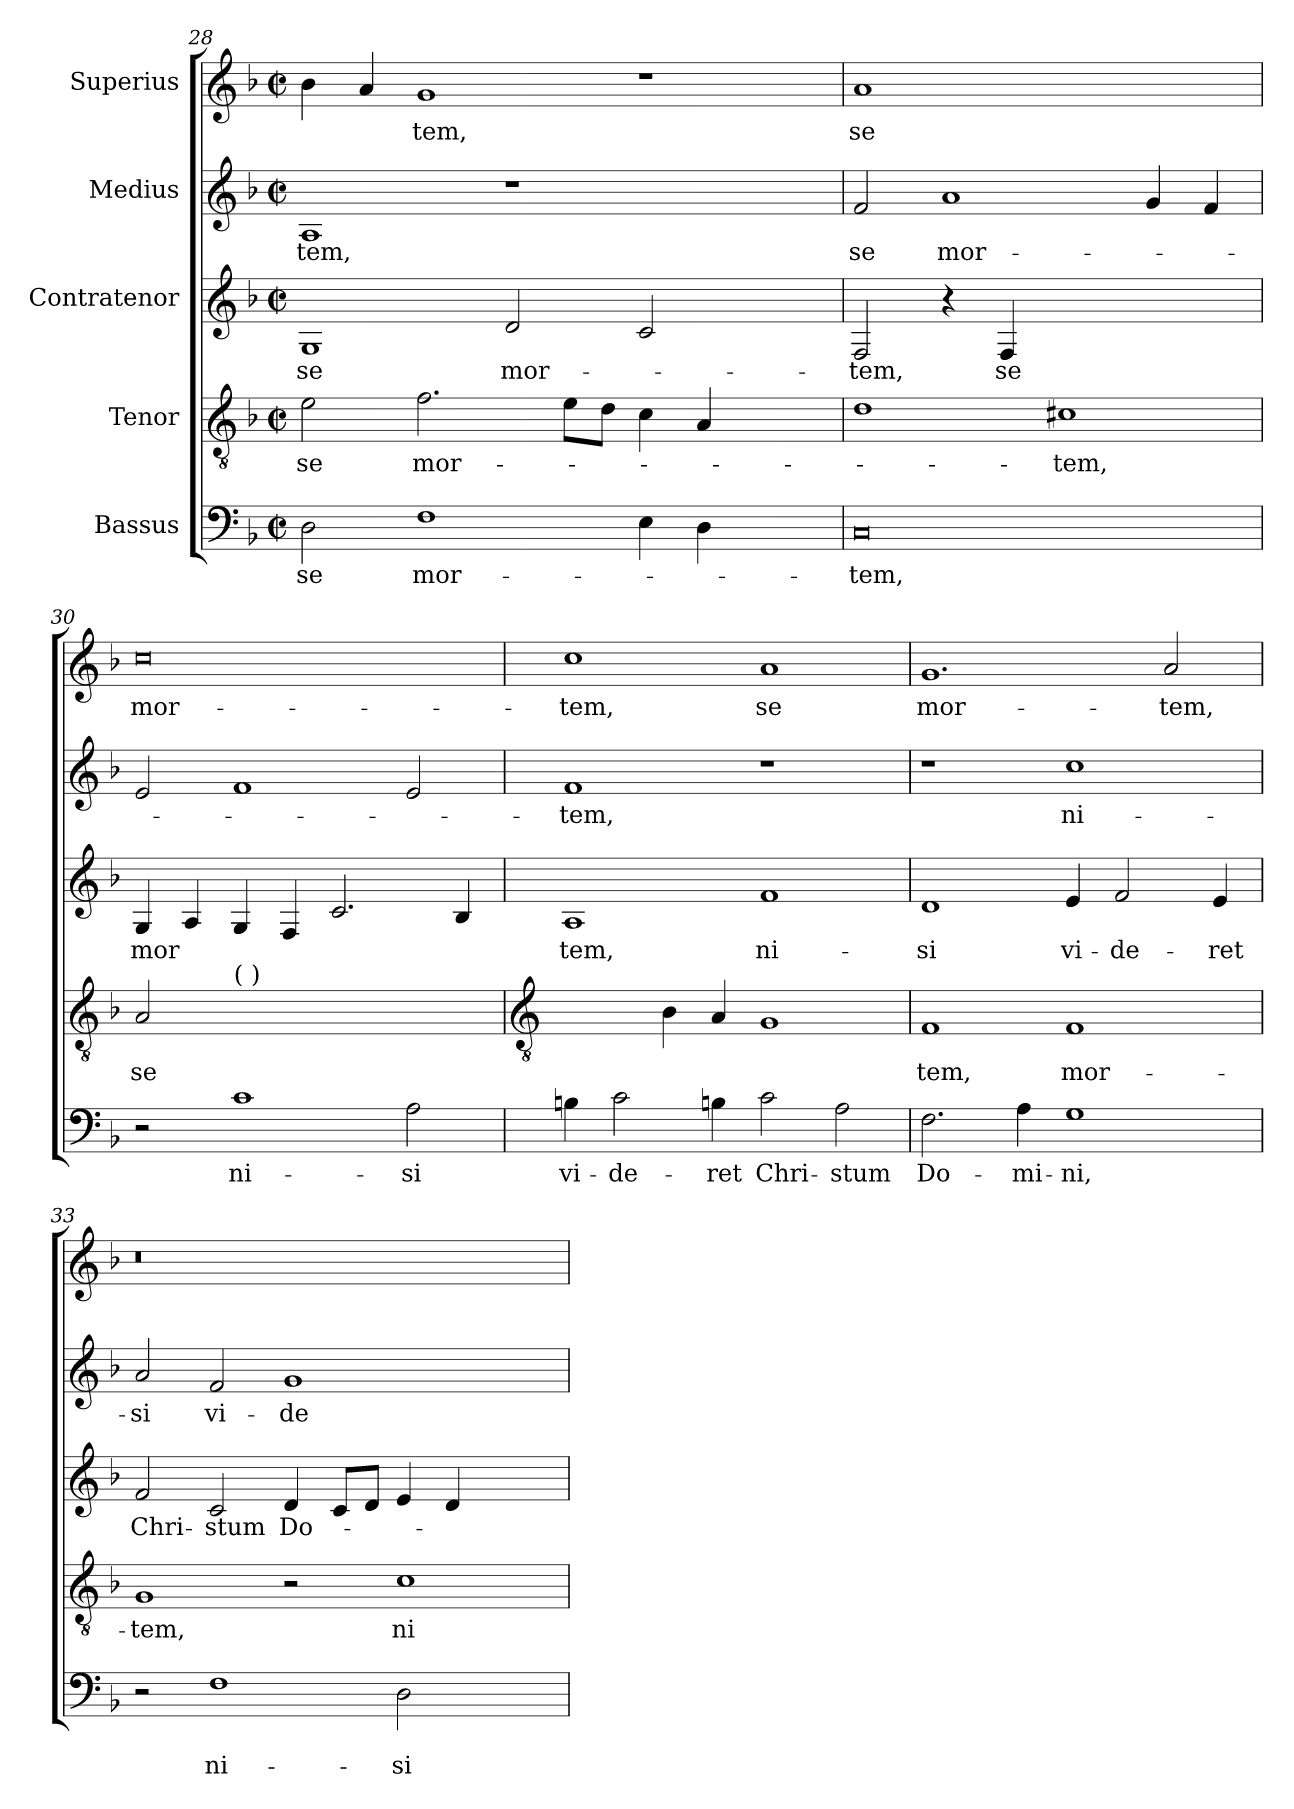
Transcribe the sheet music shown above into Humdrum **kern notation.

**kern	**text	**text	**kern	**text	**kern	**text	**kern	**text	**kern	**text
*part5	*part5	*part5	*part4	*part4	*part3	*part3	*part2	*part2	*part1	*part1
*staff5	*staff5	*staff5	*staff4	*staff4	*staff3	*staff3	*staff2	*staff2	*staff1	*staff1
*I"Bassus	*	*	*I"Tenor	*	*I"Contratenor	*	*I"Medius	*	*I"Superius	*
*clefF4	*	*	*clefGv2	*	*clefG2	*	*clefG2	*	*clefG2	*
*k[b-]	*	*	*k[b-]	*	*k[b-]	*	*k[b-]	*	*k[b-]	*
*F:	*	*	*F:	*	*F:	*	*F:	*	*F:	*
*M4/2	*	*	*M4/2	*	*M4/2	*	*M4/2	*	*M4/2	*
*met(c|)	*	*	*met(c|)	*	*met(c|)	*	*met(c|)	*	*met(c|)	*
=28A	=28A	=28A	=28A	=28A	=28A	=28A	=28A	=28A	=28A	=28A
!	!LO:LY:b	!	!	!LO:LY:b	!	!LO:LY:b	!	!LO:LY:b	!	!
*	*	*	*	*	*	*	*	*	*^	*
2D	se	.	2e	se	1G	se	1A	-tem,	4b-	1ryy	.
.	.	.	.	.	.	.	.	.	4a	.	.
!	!LO:LY:b	!	!	!LO:LY:b	!	!	!	!	!	!	!LO:LY:b
1F	mor-	.	2.f	mor-	.	.	.	.	1g	.	-tem,
!	!	!	!	!	!	!LO:LY:b	!	!	!	!	!
.	.	.	.	.	2d	mor-	1r	.	.	2ryy	.
.	.	.	8eL	.	.	.	.	.	.	.	.
.	.	.	8dJ	.	.	.	.	.	.	.	.
4E	.	.	4c	.	2c	.	.	.	1r	4ryy	.
4D	.	.	4A	.	.	.	.	.	.	4ryy	.
2ryy	.	.	2ryy	.	2ryy	.	2ryy	.	.	2ryy	.
!!LO:LB:g=z	!!
=29A	=29A	=29A	=29A	=29A	=29A	=29A	=29A	=29A	=29A	=29A	=29A
!	!LO:LY:b	!	!	!	!	!LO:LY:b	!	!LO:LY:b	!	!	!LO:LY:b
0C	-tem,	.	1d	.	2F	-tem,	2f	se	1a	1ryy	se
!	!	!	!	!	!	!	!	!LO:LY:b	!	!	!
.	.	.	.	.	4r	.	1a	mor-	.	.	.
!	!	!	!	!	!	!LO:LY:b	!	!	!	!	!
.	.	.	.	.	4F	se	.	.	.	.	.
!	!	!	!	!LO:LY:b	!	!	!	!	!	!	!
.	.	.	1c#X	-tem,	1ryy	.	.	.	1ryy	1ryy	.
.	.	.	.	.	.	.	4g	.	.	.	.
.	.	.	.	.	.	.	4f	.	.	.	.
*	*	*	*	*	*	*	*	*	*v	*v	*
!!LO:LB:g=z
=30	=30	=30	=30	=30	=30	=30	=30	=30	=30	=30
!	!	!	!	!LO:LY:b	!	!LO:LY:b	!	!	!	!LO:LY:b
2r	.	.	2A	se	4G	mor	2e	.	0cc	mor-
.	.	.	.	.	4A	.	.	.	.	.
!	!	!	!LO:TX:a:t=(  )	!	!	!	!	!	!	!
!	!LO:LY:b	!	!	!LO:LY:b	!	!	!	!	!	!
1c	ni-	.	[1cyy	mor-	4G	.	1f	.	.	.
.	.	.	.	.	4F	.	.	.	.	.
.	.	.	.	.	2.c	.	.	.	.	.
!	!LO:LY:b	!	!	!	!	!	!	!	!	!
2A	-si	.	2ryy	.	.	.	2e	.	.	.
.	.	.	.	.	4B-	.	.	.	.	.
!!LO:LB:g=z
=31	=31	=31	=31	=31	=31	=31	=31	=31	=31	=31
*	*	*	*clefGv2	*	*	*	*	*	*	*
!	!LO:LY:b	!	!	!	!	!LO:LY:b	!	!LO:LY:b	!	!LO:LY:b
4Bn	vi-	.	2cyy]	.	1A	tem,	1f	-tem,	1cc	-tem,
!	!LO:LY:b	!	!	!	!	!	!	!	!	!
2c	-de-	.	.	.	.	.	.	.	.	.
.	.	.	4B-	.	.	.	.	.	.	.
!	!LO:LY:b	!	!	!	!	!	!	!	!	!
4Bn	-ret	.	4A	.	.	.	.	.	.	.
!	!LO:LY:b	!	!	!	!	!LO:LY:b	!	!	!	!LO:LY:b
2c	Chri-	.	1G	.	1f	ni-	1r	.	1a	se
!	!LO:LY:b	!	!	!	!	!	!	!	!	!
2A	-stum	.	.	.	.	.	.	.	.	.
=32	=32	=32	=32	=32	=32	=32	=32	=32	=32	=32
!	!LO:LY:b	!	!	!LO:LY:b	!	!LO:LY:b	!	!	!	!LO:LY:b
2.F	Do-	.	1F	-tem,	1d	-si	1r	.	1.g	mor-
!	!LO:LY:b	!	!	!	!	!	!	!	!	!
4A	-mi-	.	.	.	.	.	.	.	.	.
!	!LO:LY:b	!	!	!LO:LY:b	!	!LO:LY:b	!	!LO:LY:b	!	!
1G	-ni,	.	1F	mor-	4e	vi-	1cc	ni-	.	.
!	!	!	!	!	!	!LO:LY:b	!	!	!	!
.	.	.	.	.	2f	-de-	.	.	.	.
!	!	!	!	!	!	!	!	!	!	!LO:LY:b
.	.	.	.	.	.	.	.	.	2a	-tem,
!	!	!	!	!	!	!LO:LY:b	!	!	!	!
.	.	.	.	.	4e	-ret	.	.	.	.
=33	=33	=33	=33	=33	=33	=33	=33	=33	=33	=33
!	!	!	!	!LO:LY:b	!	!LO:LY:b	!	!LO:LY:b	!	!
2r	.	.	1G	-tem,	2f	Chri-	2a	-si	0r	.
!	!	!LO:LY:b	!	!	!	!LO:LY:b	!	!LO:LY:b	!	!
1F	.	ni-	.	.	2c	-stum	2f	vi-	.	.
!	!	!	!	!	!	!LO:LY:b	!	!LO:LY:b	!	!
.	.	.	2r	.	4d	Do-	1g	-de-	.	.
.	.	.	.	.	8cL	.	.	.	.	.
.	.	.	.	.	8dJ	.	.	.	.	.
!	!	!LO:LY:b	!	!LO:LY:b	!	!	!	!	!	!
2D	.	-si	1c	ni-	4e	.	.	.	.	.
.	.	.	.	.	4d	.	.	.	.	.
2ryy	.	.	.	.	2ryy	.	2ryy	.	2ryy	.
=	=	=	=	=	=	=	=	=	=	=
*-	*-	*-	*-	*-	*-	*-	*-	*-	*-	*-
